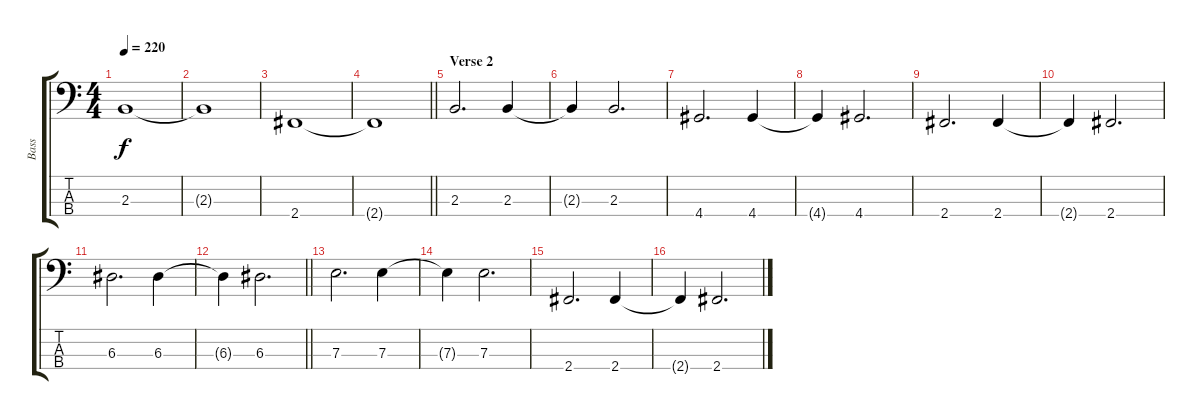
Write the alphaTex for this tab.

\track ("Bass" "Bass") {instrument electricbassfinger}
\staff {score tabs}
\tuning (G2 D2 A1 E1) {hide}
\ts (4 4)
\tempo 220
\clef f4
\ks c
2.3.1{dy f} |
2.3{t}.1 |
2.4.1 |
\barLineRight lightlight
2.4{t}.1 |
\section ("" "Verse 2")
2.3.2{d} 2.3.4 |
2.3{t}.4 2.3.2{d} |
4.4.2{d} 4.4.4 |
4.4{t}.4 4.4.2{d} |
2.4.2{d} 2.4.4 |
2.4{t}.4 2.4.2{d} |
6.3.2{d} 6.3.4 |
\barLineRight lightlight
6.3{t}.4 6.3.2{d} |
7.3.2{d} 7.3.4 |
7.3{t}.4 7.3.2{d} |
2.4.2{d} 2.4.4 |
2.4{t}.4 2.4.2{d}
